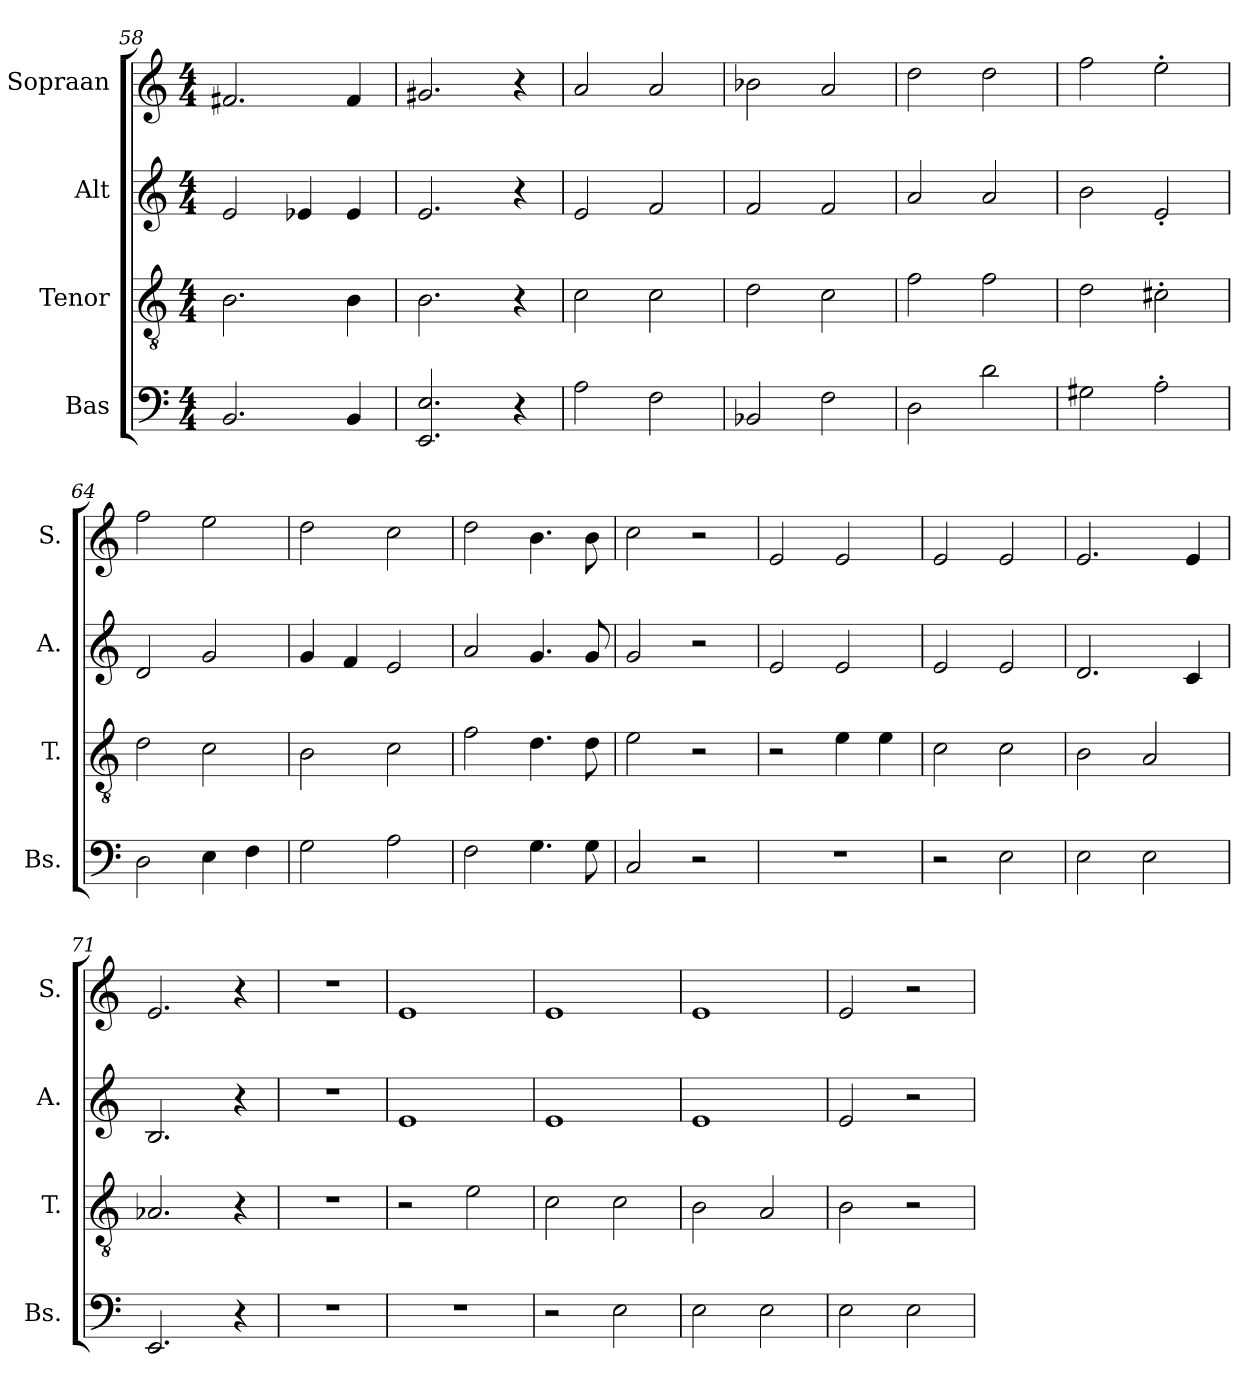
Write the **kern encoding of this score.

**kern	**kern	**kern	**kern
*part4	*part3	*part2	*part1
*staff4	*staff3	*staff2	*staff1
*I"Bas	*I"Tenor	*I"Alt	*I"Sopraan
*I'Bs.	*I'T.	*I'A.	*I'S.
*clefF4	*clefGv2	*clefG2	*clefG2
*k[]	*k[]	*k[]	*k[]
*M4/4	*M4/4	*M4/4	*M4/4
=58	=58	=58	=58
2.BB/	2.B\	2e/	2.f#X/
.	.	4e-X/	.
4BB/	4B\	4e-/	4f#/
=59	=59	=59	=59
*	*	*	*MM60
2.EE/ 2.E/	2.B\	2.e/	2.g#X/
4r	4r	4r	4r
=60	=60	=60	=60
*	*	*	*MM100
2A\	2c\	2e/	2a/
2F\	2c\	2f/	2a/
=61	=61	=61	=61
2BB-X/	2d\	2f/	2b-X\
2F\	2c\	2f/	2a/
=62	=62	=62	=62
2D\	2f\	2a/	2dd\
2d\	2f\	2a/	2dd\
=63	=63	=63	=63
2G#X\	2d\	2b\	2ff\
*	*	*	*MM50
2A'\	2c#X'\	2e'/	2ee'\
=64	=64	=64	=64
*	*	*	*MM100
2D\	2d\	2d/	2ff\
4E\	2c\	2g/	2ee\
4F\	.	.	.
=65	=65	=65	=65
2G\	2B\	4g/	2dd\
.	.	4f/	.
2A\	2c\	2e/	2cc\
=66	=66	=66	=66
2F\	2f\	2a/	2dd\
4.G\	4.d\	4.g/	4.b\
8G\	8d\	8g/	8b\
=67	=67	=67	=67
2C/	2e\	2g/	2cc\
2r	2r	2r	2r
!!LO:PB:g=z
=68	=68	=68	=68
*	*	*	*MM90
1r	2r	2e/	2e/
.	4e\	2e/	2e/
.	4e\	.	.
=69	=69	=69	=69
2r	2c\	2e/	2e/
2E\	2c\	2e/	2e/
=70	=70	=70	=70
2E\	2B\	2.d/	2.e/
2E\	2A/	.	.
.	.	4c/	4e/
=71	=71	=71	=71
*	*	*	*MM60
2.EE/	2.A-X/	2.B/	2.e/
4r	4r	4r	4r
=72	=72	=72	=72
*	*	*	*MM200
1r	1r	1r	1r
=73	=73	=73	=73
*	*	*	*MM100
1r	2r	1e	1e
.	2e\	.	.
=74	=74	=74	=74
2r	2c\	1e	1e
2E\	2c\	.	.
=75	=75	=75	=75
2E\	2B\	1e	1e
2E\	2A/	.	.
=76	=76	=76	=76
2E\	2B\	2e/	2e/
2E\	2r	2r	2r
=	=	=	=
*-	*-	*-	*-
